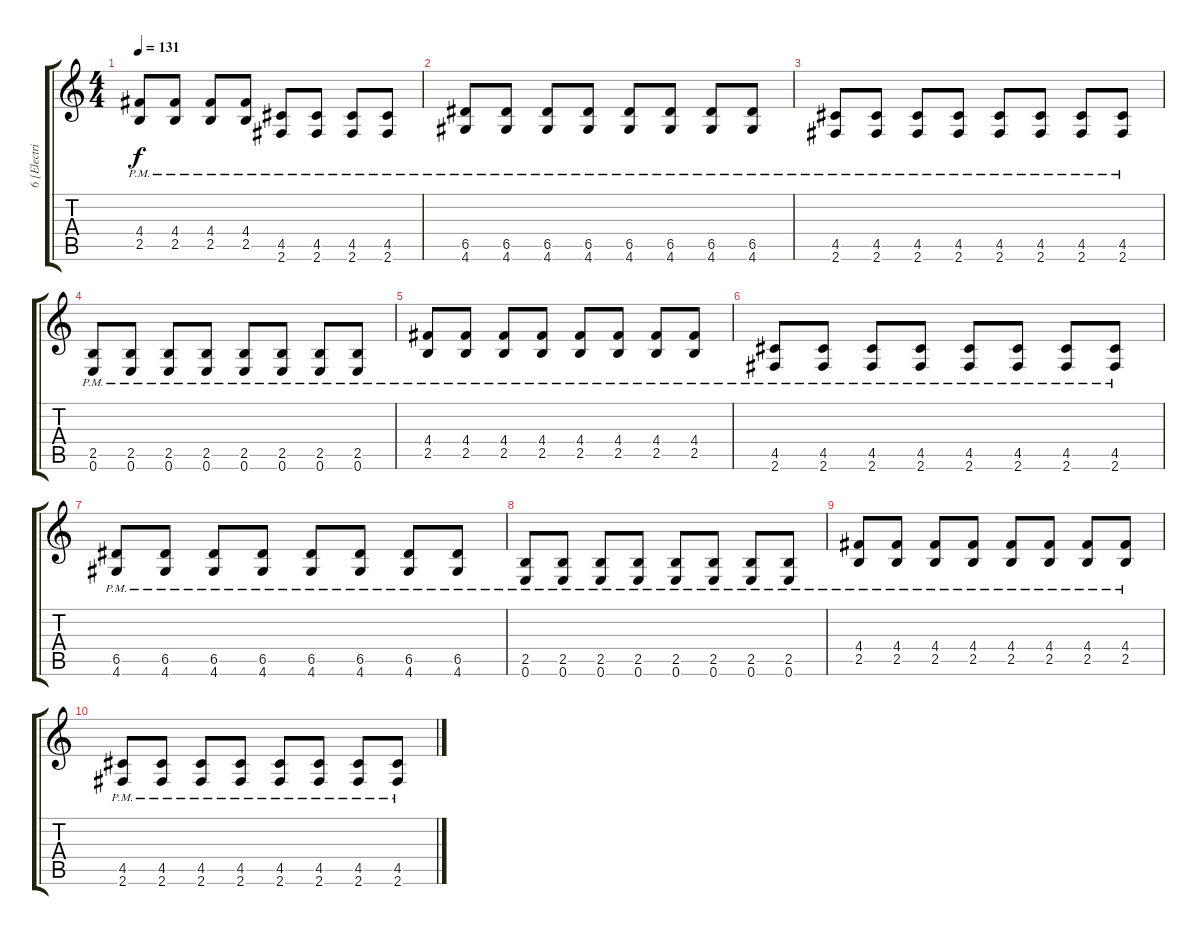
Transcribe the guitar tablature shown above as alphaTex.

\track ("6 [Electric - Oc. Dist]" "6 [Electri") {instrument electricguitarclean}
\staff {score tabs}
\tuning (E4 B3 G3 D3 A2 E2) {hide}
\ts (4 4)
\tempo 131
\clef g2
\ks c
(4.4{pm} 2.5{pm}).8{dy f instrument overdrivenguitar} (4.4{pm} 2.5{pm}).8 (4.4{pm} 2.5{pm}).8 (4.4{pm} 2.5{pm}).8 (4.5{pm} 2.6{pm}).8 (4.5{pm} 2.6{pm}).8 (4.5{pm} 2.6{pm}).8 (4.5{pm} 2.6{pm}).8 |
(6.5{pm} 4.6{pm}).8 (6.5{pm} 4.6{pm}).8 (6.5{pm} 4.6{pm}).8 (6.5{pm} 4.6{pm}).8 (6.5{pm} 4.6{pm}).8 (6.5{pm} 4.6{pm}).8 (6.5{pm} 4.6{pm}).8 (6.5{pm} 4.6{pm}).8 |
(4.5{pm} 2.6{pm}).8 (4.5{pm} 2.6{pm}).8 (4.5{pm} 2.6{pm}).8 (4.5{pm} 2.6{pm}).8 (4.5{pm} 2.6{pm}).8 (4.5{pm} 2.6{pm}).8 (4.5{pm} 2.6{pm}).8 (4.5{pm} 2.6{pm}).8 |
(2.5{pm} 0.6{pm}).8 (2.5{pm} 0.6{pm}).8 (2.5{pm} 0.6{pm}).8 (2.5{pm} 0.6{pm}).8 (2.5{pm} 0.6{pm}).8 (2.5{pm} 0.6{pm}).8 (2.5{pm} 0.6{pm}).8 (2.5{pm} 0.6{pm}).8 |
(4.4{pm} 2.5{pm}).8 (4.4{pm} 2.5{pm}).8 (4.4{pm} 2.5{pm}).8 (4.4{pm} 2.5{pm}).8 (4.4{pm} 2.5{pm}).8 (4.4{pm} 2.5{pm}).8 (4.4{pm} 2.5{pm}).8 (4.4{pm} 2.5{pm}).8 |
(4.5{pm} 2.6{pm}).8 (4.5{pm} 2.6{pm}).8 (4.5{pm} 2.6{pm}).8 (4.5{pm} 2.6{pm}).8 (4.5{pm} 2.6{pm}).8 (4.5{pm} 2.6{pm}).8 (4.5{pm} 2.6{pm}).8 (4.5{pm} 2.6{pm}).8 |
(6.5{pm} 4.6{pm}).8 (6.5{pm} 4.6{pm}).8 (6.5{pm} 4.6{pm}).8 (6.5{pm} 4.6{pm}).8 (6.5{pm} 4.6{pm}).8 (6.5{pm} 4.6{pm}).8 (6.5{pm} 4.6{pm}).8 (6.5{pm} 4.6{pm}).8 |
(2.5{pm} 0.6{pm}).8 (2.5{pm} 0.6{pm}).8 (2.5{pm} 0.6{pm}).8 (2.5{pm} 0.6{pm}).8 (2.5{pm} 0.6{pm}).8 (2.5{pm} 0.6{pm}).8 (2.5{pm} 0.6{pm}).8 (2.5{pm} 0.6{pm}).8 |
(4.4{pm} 2.5{pm}).8 (4.4{pm} 2.5{pm}).8 (4.4{pm} 2.5{pm}).8 (4.4{pm} 2.5{pm}).8 (4.4{pm} 2.5{pm}).8 (4.4{pm} 2.5{pm}).8 (4.4{pm} 2.5{pm}).8 (4.4{pm} 2.5{pm}).8 |
(4.5{pm} 2.6{pm}).8 (4.5{pm} 2.6{pm}).8 (4.5{pm} 2.6{pm}).8 (4.5{pm} 2.6{pm}).8 (4.5{pm} 2.6{pm}).8 (4.5{pm} 2.6{pm}).8 (4.5{pm} 2.6{pm}).8 (4.5{pm} 2.6{pm}).8
